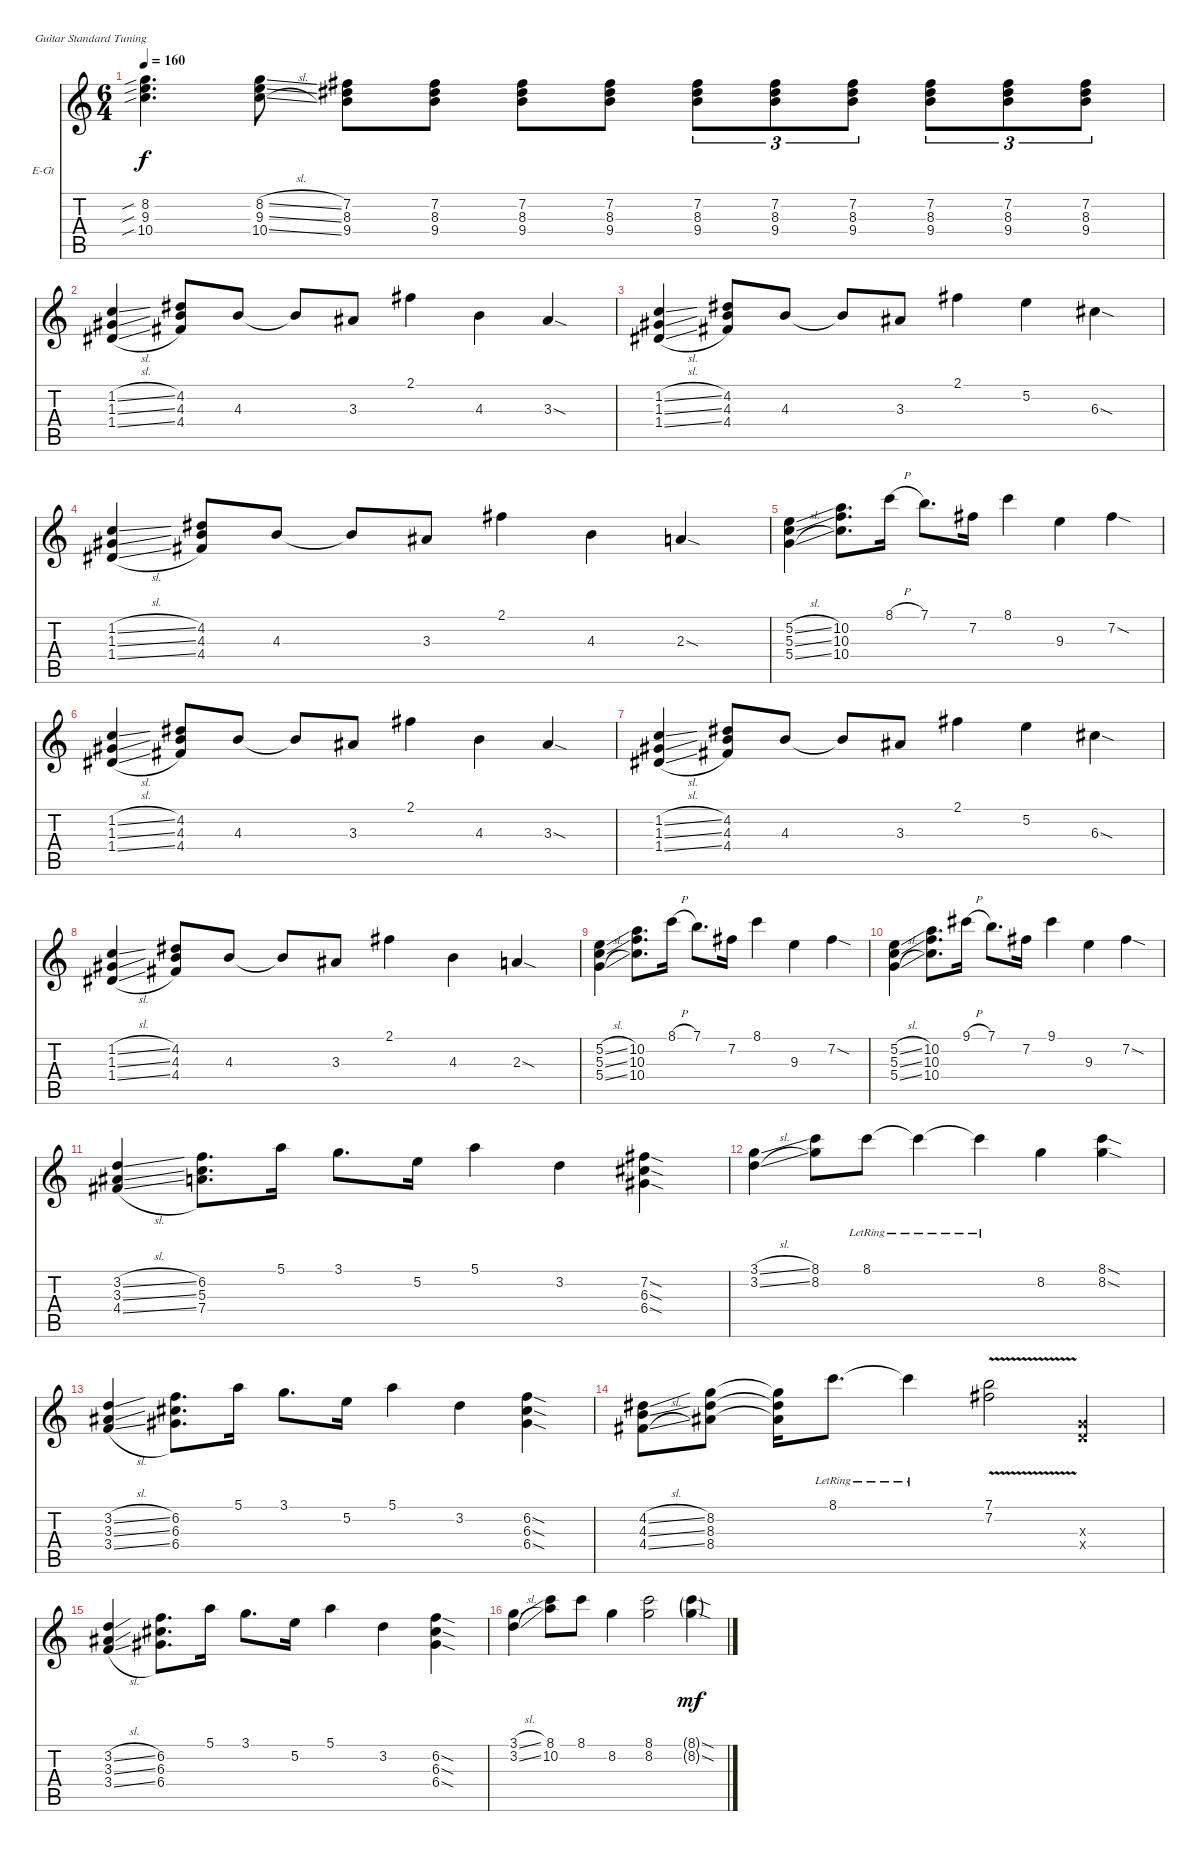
\defaultSystemsLayout 4
\bracketExtendMode nobrackets
\firstSystemTrackNameOrientation horizontal
\otherSystemsTrackNameOrientation horizontal
\track ("Stone Gossard (Drive)" "E-Gt") {instrument overdrivenguitar}
\staff {score tabs}
\tuning (E4 B3 G3 D3 A2 E2)
\ts (6 4)
\tempo 160
\clef g2
\ks c
(8.2{sib} 9.3{sib} 10.4{sib}).4{d dy f} (8.2{sl} 9.3{sl} 10.4{sl}).8 (7.2 8.3 9.4).8 (7.2 8.3 9.4).8 (7.2 8.3 9.4).8 (7.2 8.3 9.4).8 (7.2 8.3 9.4).8{tu (3 2)} (7.2 8.3 9.4).8{tu (3 2)} (7.2 8.3 9.4).8{tu (3 2)} (7.2 8.3 9.4).8{tu (3 2)} (7.2 8.3 9.4).8{tu (3 2)} (7.2 8.3 9.4).8{tu (3 2)} |
(1.2{sl} 1.3{sl} 1.4{sl}).4 (4.2 4.3 4.4).8 4.3.8 4.3{t}.8 3.3.8 2.1.4 4.3.4 3.3{sod}.4 |
(1.2{sl} 1.3{sl} 1.4{sl}).4 (4.2 4.3 4.4).8 4.3.8 4.3{t}.8 3.3.8 2.1.4 5.2.4 6.3{sod}.4 |
(1.2{sl} 1.3{sl} 1.4{sl}).4 (4.2 4.3 4.4).8 4.3.8 4.3{t}.8 3.3.8 2.1.4 4.3.4 2.3{sod}.4 |
(5.2{sl} 5.3{sl} 5.4{sl}).4 (10.2 10.3 10.4).8{d} 8.1{h}.16 7.1.8{d} 7.2.16 8.1.4 9.3.4 7.2{sod}.4 |
(1.2{sl} 1.3{sl} 1.4{sl}).4 (4.2 4.3 4.4).8 4.3.8 4.3{t}.8 3.3.8 2.1.4 4.3.4 3.3{sod}.4 |
(1.2{sl} 1.3{sl} 1.4{sl}).4 (4.2 4.3 4.4).8 4.3.8 4.3{t}.8 3.3.8 2.1.4 5.2.4 6.3{sod}.4 |
(1.2{sl} 1.3{sl} 1.4{sl}).4 (4.2 4.3 4.4).8 4.3.8 4.3{t}.8 3.3.8 2.1.4 4.3.4 2.3{sod}.4 |
(5.2{sl} 5.3{sl} 5.4{sl}).4 (10.2 10.3 10.4).8{d} 8.1{h}.16 7.1.8{d} 7.2.16 8.1.4 9.3.4 7.2{sod}.4 |
(5.2{sl} 5.3{sl} 5.4{sl}).4 (10.2 10.3 10.4).8{d} 9.1{h}.16 7.1.8{d} 7.2.16 9.1.4 9.3.4 7.2{sod}.4 |
(3.2{sl} 3.3{sl} 4.4{sl}).4 (6.2 5.3 7.4).8{d} 5.1.16 3.1.8{d} 5.2.16 5.1.4 3.2.4 (7.2{sod} 6.3{sod} 6.4{sod}).4 |
(3.1{sl} 3.2{sl}).4 (8.1 8.2).8 8.1{lr}.8 8.1{lr t}.4 8.1{lr t}.4 8.2.4 (8.1{sod} 8.2{sod}).4 |
(3.2{sl} 3.3{sl} 3.4{sl}).4 (6.2 6.3 6.4).8{d} 5.1.16 3.1.8{d} 5.2.16 5.1.4 3.2.4 (6.2{sod} 6.3{sod} 6.4{sod}).4 |
(4.2{sl} 4.3{sl} 4.4{sl}).8 (8.2 8.3 8.4).8 (8.2{t} 8.3{t} 8.4{t}).16 8.1{lr}.8{d} 8.1{lr t}.4 (7.1{v} 7.2{v}).2 (0.3{x} 0.4{x}).4 |
(3.2{sl} 3.3{sl} 3.4{sl}).4 (6.2 6.3 6.4).8{d} 5.1.16 3.1.8{d} 5.2.16 5.1.4 3.2.4 (6.2{sod} 6.3{sod} 6.4{sod}).4 |
(3.1{sl} 3.2{sl}).4 (8.1 10.2).8 8.1.8 8.2.4 (8.1 8.2).2 (8.1{sod g} 8.2{sod g}).4{dy mf}
